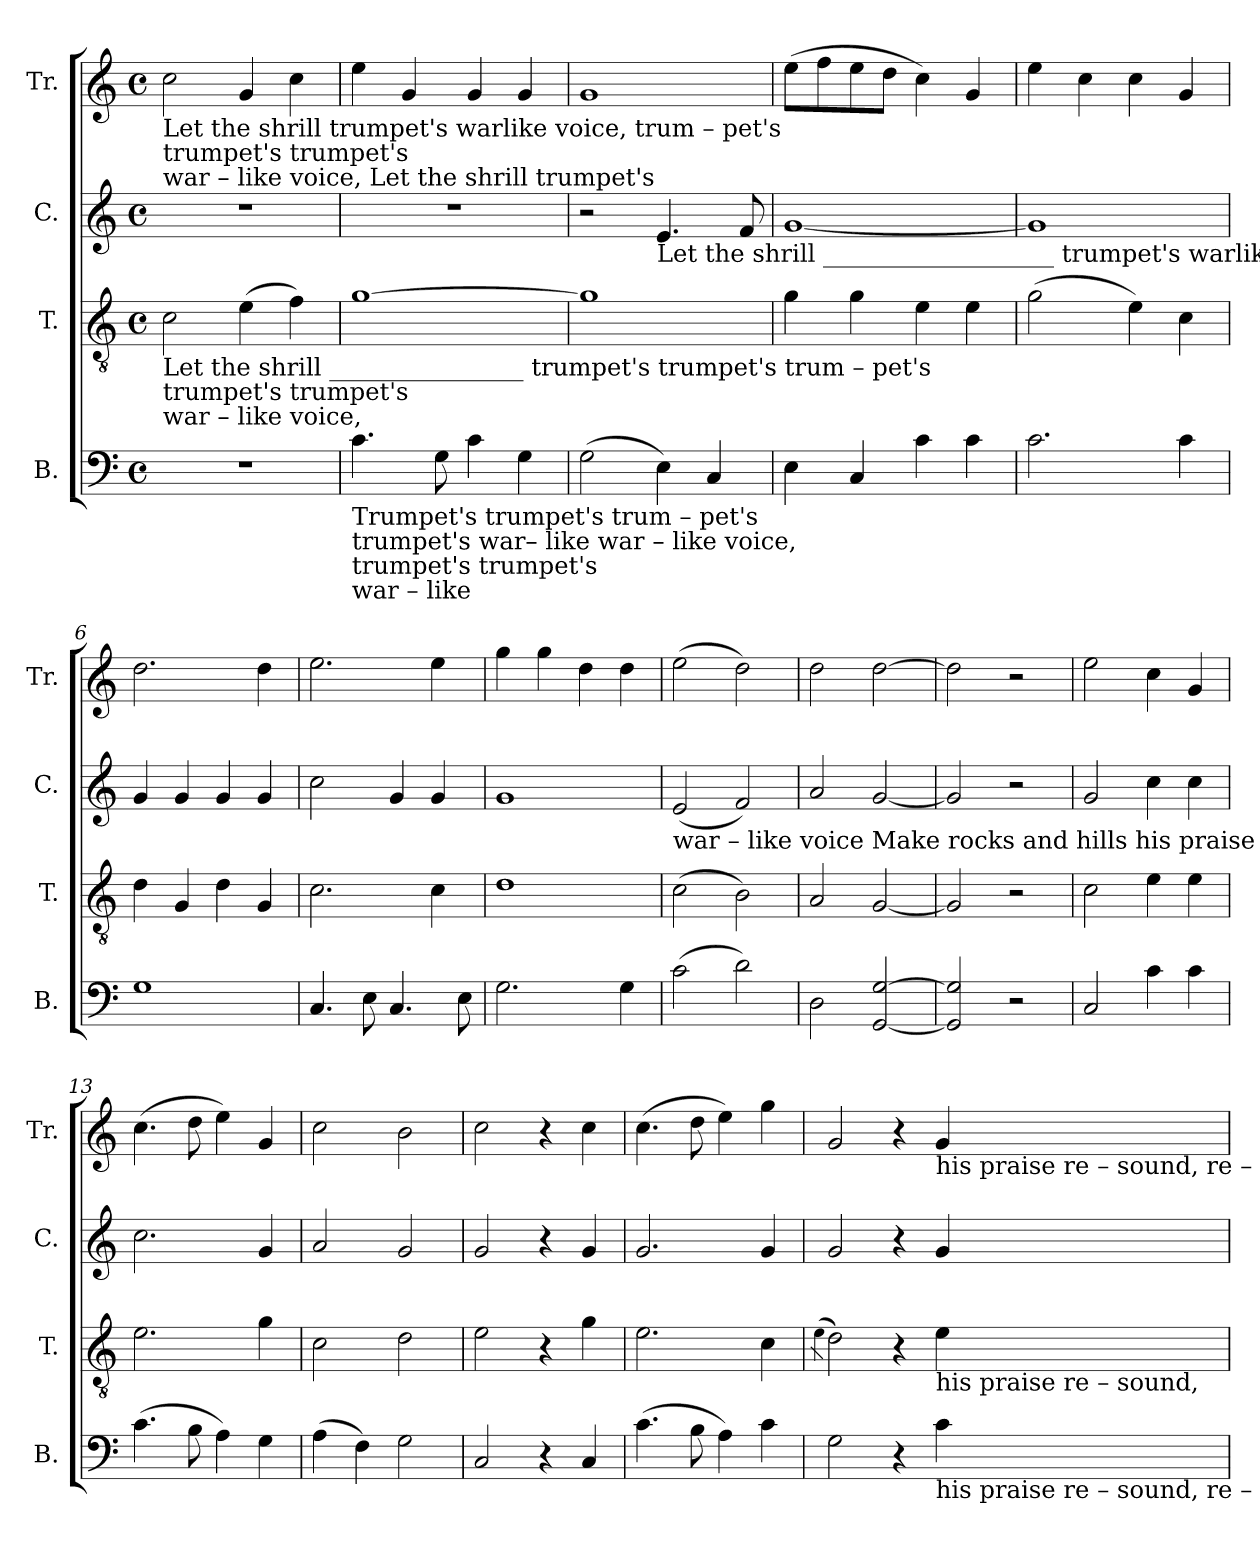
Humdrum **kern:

**kern	**kern	**kern	**kern
*part4	*part3	*part2	*part1
*staff4	*staff3	*staff2	*staff1
*I"B.	*I"T.	*I"C.	*I"Tr.
*I'B.	*I'T.	*I'C.	*I'Tr.
*clefF4	*clefGv2	*clefG2	*clefG2
*k[]	*k[]	*k[]	*k[]
*M4/4	*M4/4	*M4/4	*M4/4
*met(c)	*met(c)	*met(c)	*met(c)
*MM150	*MM150	*MM150	*MM150
=1	=1	=1	=1
!	!	!	!LO:TX:b:t=Let the shrill trumpet's warlike voice,                     trum        –        pet's
!	!	!	!LO:TX:b:t=trumpet's trumpet's
!	!	!	!LO:TX:b:t=war    –     like     voice,          Let    the shrill trumpet's
!	!LO:TX:b:t=Let    the        shrill ________________             trumpet's    trumpet's   trum  –   pet's	!	!
!	!LO:TX:b:t=trumpet's trumpet's	!	!
!	!LO:TX:b:t=war     –     like       voice,	!	!
1r	2c\	1r	2cc\
.	(4e\	.	4g/
.	4f\)	.	4cc\
=2	=2	=2	=2
!LO:TX:b:t=Trumpet's trumpet's trum  –  pet's	!	!	!
!LO:TX:b:t=trumpet's   war– like     war      –     like    voice,	!	!	!
!LO:TX:b:t=trumpet's trumpet's	!	!	!
!LO:TX:b:t=war     –      like	!	!	!
4.c\	[1g	1r	4ee\
.	.	.	4g/
8G\	.	.	.
4c\	.	.	4g/
4G\	.	.	4g/
=3	=3	=3	=3
(2G\	1g]	2r	1g
!	!	!LO:TX:b:t=Let    the     shrill ___________________             trumpet's warlike voice,     war–like    voice,	!
4E\)	.	4.e/	.
4C/	.	.	.
.	.	8f/	.
=4	=4	=4	=4
4E\	4g\	[1g	(8ee\L
.	.	.	8ff\
4C/	4g\	.	8ee\
.	.	.	8dd\J
4c\	4e\	.	4cc\)
4c\	4e\	.	4g/
=5	=5	=5	=5
2.c\	(2g\	1g]	4ee\
.	.	.	4cc\
.	4e\)	.	4cc\
4c\	4c\	.	4g/
=6	=6	=6	=6
1G	4d\	4g/	2.dd\
.	4G/	4g/	.
.	4d\	4g/	.
.	4G/	4g/	4dd\
=7	=7	=7	=7
4.C/	2.c\	2cc\	2.ee\
8E\	.	.	.
4.C/	.	4g/	.
.	4c\	4g/	4ee\
8E\	.	.	.
=8	=8	=8	=8
2.G\	1d	1g	4gg\
.	.	.	4gg\
.	.	.	4dd\
4G\	.	.	4dd\
!!LO:LB:g=z
=9	=9	=9	=9
!	!	!LO:TX:b:t=war    –     like  voice                 Make rocks and hills           his   praise  re –sound,       his   praise          re   –  sound,    re – sound,   his  praise  re –	!
(2c\	(2c\	(2e/	(2ee\
2d\)	2B\)	2f/)	2dd\)
=10	=10	=10	=10
2D\	2A/	2a/	2dd\
[2GG/ [2G/	[2G/	[2g/	[2dd\
=11	=11	=11	=11
2GG/] 2G/]	2G/]	2g/]	2dd\]
2r	2r	2r	2r
=12	=12	=12	=12
2C/	2c\	2g/	2ee\
4c\	4e\	4cc\	4cc\
4c\	4e\	4cc\	4g/
=13	=13	=13	=13
(4.c\	2.e\	2.cc\	(4.cc\
8B\	.	.	8dd\
4A\)	.	.	4ee\)
4G\	4g\	4g/	4g/
=14	=14	=14	=14
(4A\	2c\	2a/	2cc\
4F\)	.	.	.
2G\	2d\	2g/	2b\
=15	=15	=15	=15
2C/	2e\	2g/	2cc\
4r	4r	4r	4r
4C/	4g\	4g/	4cc\
=16	=16	=16	=16
(4.c\	2.e\	2.g/	(4.cc\
8B\	.	.	8dd\
4A\)	.	.	4ee\)
4c\	4c\	4g/	4gg\
=17	=17	=17	=17
.	(4qe\	.	.
2G\	2d\)	2g/	2g/
4r	4r	4r	4r
!	!	!	!LO:TX:b:t=his praise  re  –  sound,    re –
!	!LO:TX:b:t=his  praise  re  – sound,	!	!
!LO:TX:b:t=his praise  re  –  sound,    re –	!	!	!
4c\	4e\	4g/	4g/
=	=	=	=
*-	*-	*-	*-
